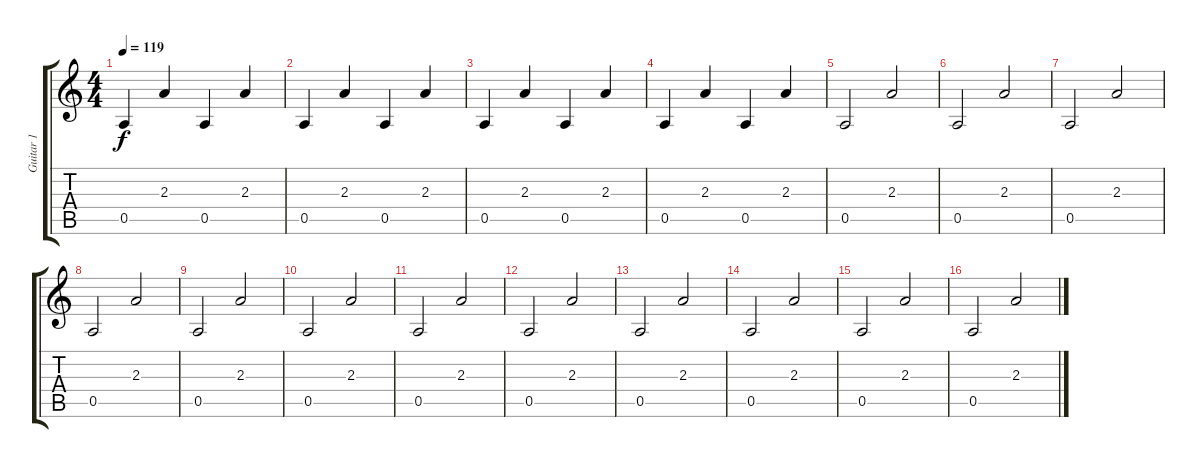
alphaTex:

\track ("Guitar 1" "Guitar 1") {instrument acousticguitarnylon}
\staff {score tabs}
\tuning (E4 B3 G3 D3 A2 E2) {hide}
\ts (4 4)
\tempo 119
\clef g2
\ks c
0.5.4{dy f} 2.3.4 0.5.4 2.3.4 |
0.5.4 2.3.4 0.5.4 2.3.4 |
0.5.4 2.3.4 0.5.4 2.3.4 |
0.5.4 2.3.4 0.5.4 2.3.4 |
0.5.2 2.3.2 |
0.5.2 2.3.2 |
0.5.2 2.3.2 |
0.5.2 2.3.2 |
0.5.2 2.3.2 |
0.5.2 2.3.2 |
0.5.2 2.3.2 |
0.5.2 2.3.2 |
0.5.2 2.3.2 |
0.5.2 2.3.2 |
0.5.2 2.3.2 |
0.5.2 2.3.2
